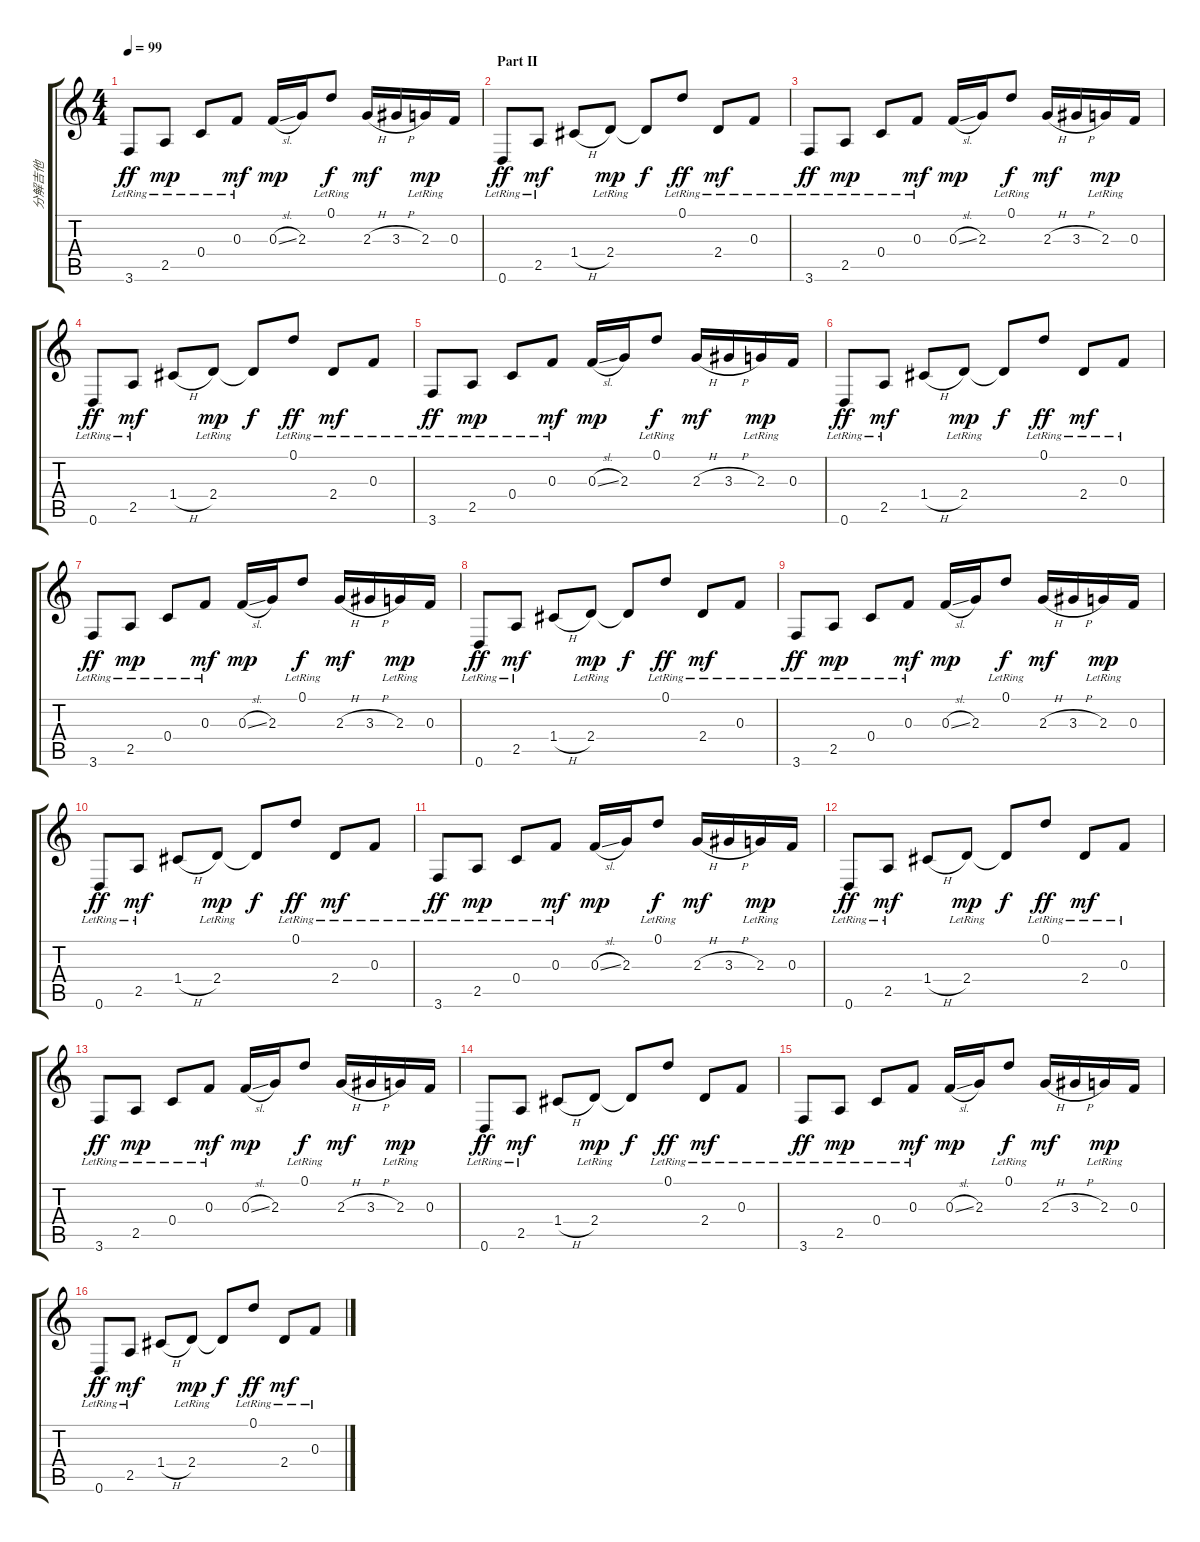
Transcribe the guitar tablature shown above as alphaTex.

\track ("分解吉他" "分解吉他") {instrument electricguitarclean}
\staff {score tabs}
\tuning (D4 A3 F3 C3 G2 D2) {hide}
\ts (4 4)
\tempo 99
\clef g2
\ks c
3.6{lr}.8{dy ff} 2.5{lr}.8{dy mp} 0.4{lr}.8 0.3{lr}.8{dy mf} 0.3{sl}.16{dy mp} 2.3.16 0.1{lr}.8{dy f} 2.3{h}.16{dy mf} 3.3{h}.16 2.3{lr}.16{dy mp} 0.3.16 |
\section ("" "Part II")
0.6{lr}.8{dy ff} 2.5{lr}.8{dy mf} 1.4{h}.8 2.4{lr}.8{dy mp} 2.4{t}.8{dy f} 0.1{lr}.8{dy ff} 2.4{lr}.8{dy mf} 0.3{lr}.8 |
3.6{lr}.8{dy ff} 2.5{lr}.8{dy mp} 0.4{lr}.8 0.3{lr}.8{dy mf} 0.3{sl}.16{dy mp} 2.3.16 0.1{lr}.8{dy f} 2.3{h}.16{dy mf} 3.3{h}.16 2.3{lr}.16{dy mp} 0.3.16 |
0.6{lr}.8{dy ff} 2.5{lr}.8{dy mf} 1.4{h}.8 2.4{lr}.8{dy mp} 2.4{t}.8{dy f} 0.1{lr}.8{dy ff} 2.4{lr}.8{dy mf} 0.3{lr}.8 |
3.6{lr}.8{dy ff} 2.5{lr}.8{dy mp} 0.4{lr}.8 0.3{lr}.8{dy mf} 0.3{sl}.16{dy mp} 2.3.16 0.1{lr}.8{dy f} 2.3{h}.16{dy mf} 3.3{h}.16 2.3{lr}.16{dy mp} 0.3.16 |
0.6{lr}.8{dy ff} 2.5{lr}.8{dy mf} 1.4{h}.8 2.4{lr}.8{dy mp} 2.4{t}.8{dy f} 0.1{lr}.8{dy ff} 2.4{lr}.8{dy mf} 0.3{lr}.8 |
3.6{lr}.8{dy ff} 2.5{lr}.8{dy mp} 0.4{lr}.8 0.3{lr}.8{dy mf} 0.3{sl}.16{dy mp} 2.3.16 0.1{lr}.8{dy f} 2.3{h}.16{dy mf} 3.3{h}.16 2.3{lr}.16{dy mp} 0.3.16 |
0.6{lr}.8{dy ff} 2.5{lr}.8{dy mf} 1.4{h}.8 2.4{lr}.8{dy mp} 2.4{t}.8{dy f} 0.1{lr}.8{dy ff} 2.4{lr}.8{dy mf} 0.3{lr}.8 |
3.6{lr}.8{dy ff} 2.5{lr}.8{dy mp} 0.4{lr}.8 0.3{lr}.8{dy mf} 0.3{sl}.16{dy mp} 2.3.16 0.1{lr}.8{dy f} 2.3{h}.16{dy mf} 3.3{h}.16 2.3{lr}.16{dy mp} 0.3.16 |
0.6{lr}.8{dy ff} 2.5{lr}.8{dy mf} 1.4{h}.8 2.4{lr}.8{dy mp} 2.4{t}.8{dy f} 0.1{lr}.8{dy ff} 2.4{lr}.8{dy mf} 0.3{lr}.8 |
3.6{lr}.8{dy ff} 2.5{lr}.8{dy mp} 0.4{lr}.8 0.3{lr}.8{dy mf} 0.3{sl}.16{dy mp} 2.3.16 0.1{lr}.8{dy f} 2.3{h}.16{dy mf} 3.3{h}.16 2.3{lr}.16{dy mp} 0.3.16 |
0.6{lr}.8{dy ff} 2.5{lr}.8{dy mf} 1.4{h}.8 2.4{lr}.8{dy mp} 2.4{t}.8{dy f} 0.1{lr}.8{dy ff} 2.4{lr}.8{dy mf} 0.3{lr}.8 |
3.6{lr}.8{dy ff} 2.5{lr}.8{dy mp} 0.4{lr}.8 0.3{lr}.8{dy mf} 0.3{sl}.16{dy mp} 2.3.16 0.1{lr}.8{dy f} 2.3{h}.16{dy mf} 3.3{h}.16 2.3{lr}.16{dy mp} 0.3.16 |
0.6{lr}.8{dy ff} 2.5{lr}.8{dy mf} 1.4{h}.8 2.4{lr}.8{dy mp} 2.4{t}.8{dy f} 0.1{lr}.8{dy ff} 2.4{lr}.8{dy mf} 0.3{lr}.8 |
3.6{lr}.8{dy ff} 2.5{lr}.8{dy mp} 0.4{lr}.8 0.3{lr}.8{dy mf} 0.3{sl}.16{dy mp} 2.3.16 0.1{lr}.8{dy f} 2.3{h}.16{dy mf} 3.3{h}.16 2.3{lr}.16{dy mp} 0.3.16 |
0.6{lr}.8{dy ff} 2.5{lr}.8{dy mf} 1.4{h}.8 2.4{lr}.8{dy mp} 2.4{t}.8{dy f} 0.1{lr}.8{dy ff} 2.4{lr}.8{dy mf} 0.3{lr}.8
